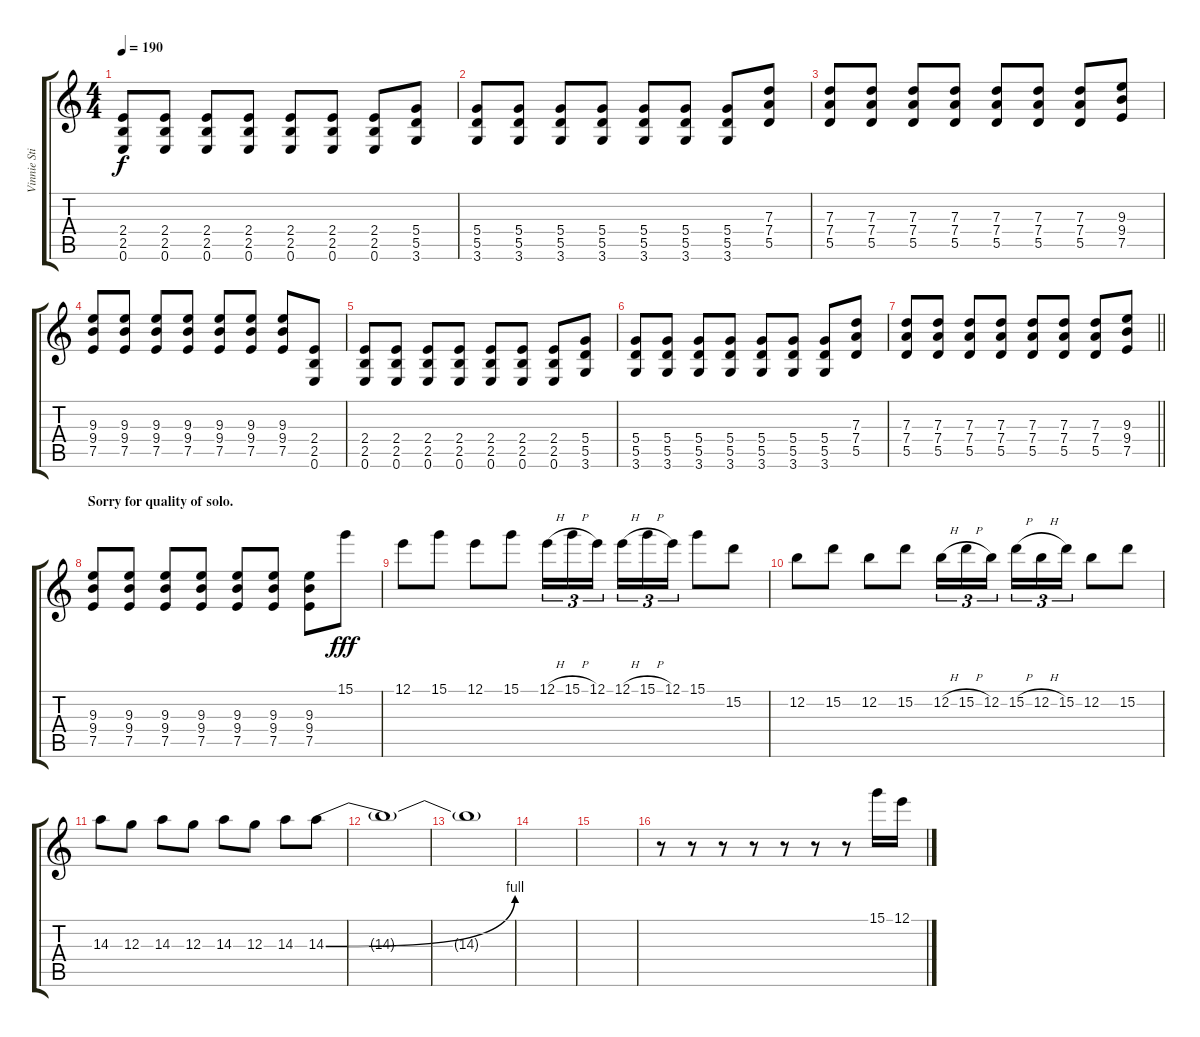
\track ("Vinnie Stigma" "Vinnie Sti") {instrument distortionguitar}
\staff {score tabs}
\tuning (E4 B3 G3 D3 A2 E2) {hide}
\ts (4 4)
\tempo 190
\clef g2
\ks c
(2.4 2.5 0.6).8{dy f} (2.4 2.5 0.6).8 (2.4 2.5 0.6).8 (2.4 2.5 0.6).8 (2.4 2.5 0.6).8 (2.4 2.5 0.6).8 (2.4 2.5 0.6).8 (5.4 5.5 3.6).8 |
(5.4 5.5 3.6).8 (5.4 5.5 3.6).8 (5.4 5.5 3.6).8 (5.4 5.5 3.6).8 (5.4 5.5 3.6).8 (5.4 5.5 3.6).8 (5.4 5.5 3.6).8 (7.3 7.4 5.5).8 |
(7.3 7.4 5.5).8 (7.3 7.4 5.5).8 (7.3 7.4 5.5).8 (7.3 7.4 5.5).8 (7.3 7.4 5.5).8 (7.3 7.4 5.5).8 (7.3 7.4 5.5).8 (9.3 9.4 7.5).8 |
(9.3 9.4 7.5).8 (9.3 9.4 7.5).8 (9.3 9.4 7.5).8 (9.3 9.4 7.5).8 (9.3 9.4 7.5).8 (9.3 9.4 7.5).8 (9.3 9.4 7.5).8 (2.4 2.5 0.6).8 |
(2.4 2.5 0.6).8 (2.4 2.5 0.6).8 (2.4 2.5 0.6).8 (2.4 2.5 0.6).8 (2.4 2.5 0.6).8 (2.4 2.5 0.6).8 (2.4 2.5 0.6).8 (5.4 5.5 3.6).8 |
(5.4 5.5 3.6).8 (5.4 5.5 3.6).8 (5.4 5.5 3.6).8 (5.4 5.5 3.6).8 (5.4 5.5 3.6).8 (5.4 5.5 3.6).8 (5.4 5.5 3.6).8 (7.3 7.4 5.5).8 |
\barLineRight lightlight
(7.3 7.4 5.5).8 (7.3 7.4 5.5).8 (7.3 7.4 5.5).8 (7.3 7.4 5.5).8 (7.3 7.4 5.5).8 (7.3 7.4 5.5).8 (7.3 7.4 5.5).8 (9.3 9.4 7.5).8 |
\section ("" "Sorry for quality of solo.")
(9.3 9.4 7.5).8 (9.3 9.4 7.5).8 (9.3 9.4 7.5).8 (9.3 9.4 7.5).8 (9.3 9.4 7.5).8 (9.3 9.4 7.5).8 (9.3 9.4 7.5).8 15.1.8{dy fff} |
12.1.8 15.1.8 12.1.8 15.1.8 12.1{h}.16{tu (3 2)} 15.1{h}.16{tu (3 2)} 12.1.16{tu (3 2) beam splitsecondary} 12.1{h}.16{tu (3 2)} 15.1{h}.16{tu (3 2)} 12.1.16{tu (3 2)} 15.1.8 15.2.8 |
12.2.8 15.2.8 12.2.8 15.2.8 12.2{h}.16{tu (3 2)} 15.2{h}.16{tu (3 2)} 12.2.16{tu (3 2) beam splitsecondary} 15.2{h}.16{tu (3 2)} 12.2{h}.16{tu (3 2)} 15.2.16{tu (3 2)} 12.2.8 15.2.8 |
14.3.8 12.3.8 14.3.8 12.3.8 14.3.8 12.3.8 14.3.8 14.3{be (bend 0 0 60 4)}.8 |
14.3{t}.1 |
14.3{t}.1{volume 0} |
|
|
r.8{volume 12} r.8 r.8 r.8 r.8 r.8 r.8 15.1.16 12.1.16
